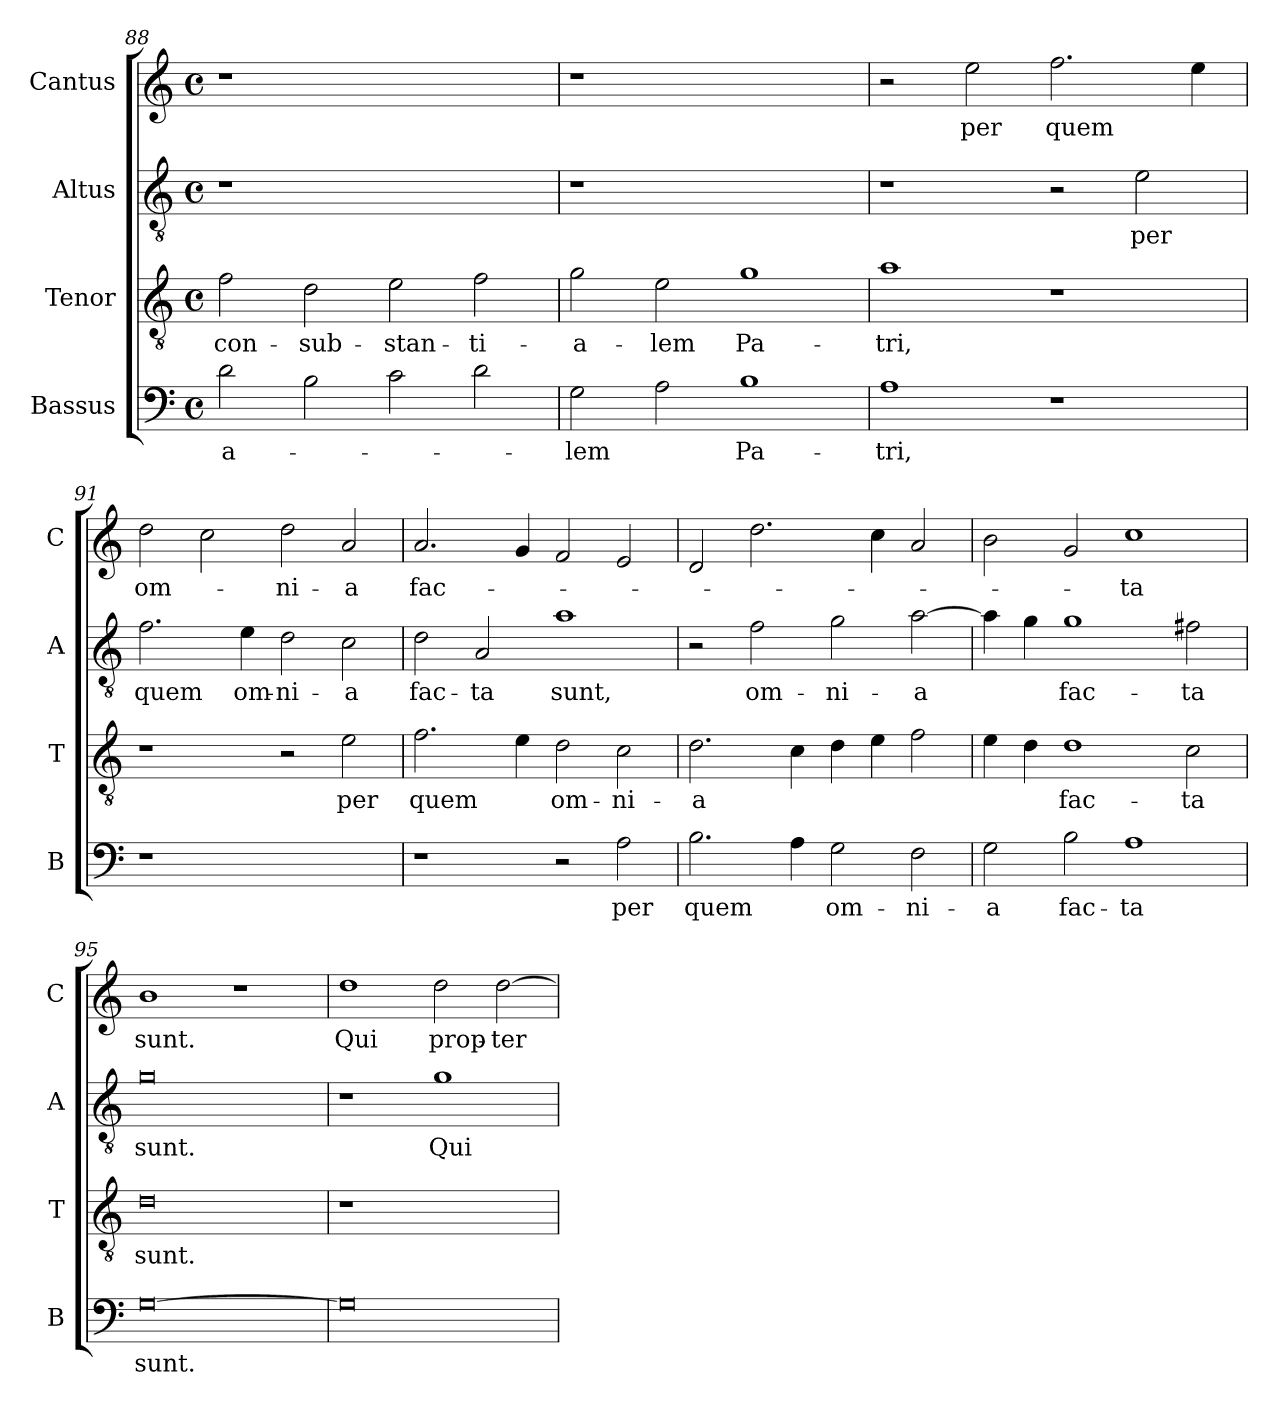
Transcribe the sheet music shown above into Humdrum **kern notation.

**kern	**text	**kern	**text	**kern	**text	**kern	**text
*part4	*part4	*part3	*part3	*part2	*part2	*part1	*part1
*staff4	*staff4	*staff3	*staff3	*staff2	*staff2	*staff1	*staff1
*I"Bassus	*	*I"Tenor	*	*I"Altus	*	*I"Cantus	*
*I'B	*	*I'T	*	*I'A	*	*I'C	*
*clefF4	*	*clefGv2	*	*clefGv2	*	*clefG2	*
*k[]	*	*k[]	*	*k[]	*	*k[]	*
*C:	*	*C:	*	*C:	*	*C:	*
*M4/4	*	*M4/4	*	*M4/4	*	*M4/4	*
*met(c)	*	*met(c)	*	*met(c)	*	*met(c)	*
=88	=88	=88	=88	=88	=88	=88	=88
!	!LO:LY:b	!	!	!	!	!	!
!	!	!	!LO:LY:b	!	!	!	!
2d\	-a-	2f\	con-	1r	.	1r	.
!	!	!	!LO:LY:b	!	!	!	!
2B\	.	2d\	-sub-	.	.	.	.
!	!	!	!LO:LY:b	!	!	!	!
2c\	.	2e\	-stan-	1ryy	.	1ryy	.
!	!	!	!LO:LY:b	!	!	!	!
2d\	.	2f\	-ti-	.	.	.	.
=89	=89	=89	=89	=89	=89	=89	=89
!	!LO:LY:b	!	!	!	!	!	!
!	!	!	!LO:LY:b	!	!	!	!
2G\	-lem	2g\	-a-	1r	.	1r	.
!	!	!	!LO:LY:b	!	!	!	!
2A\	.	2e\	-lem	.	.	.	.
!	!LO:LY:b	!	!	!	!	!	!
!	!	!	!LO:LY:b	!	!	!	!
1B	Pa-	1g	Pa-	1ryy	.	1ryy	.
=90	=90	=90	=90	=90	=90	=90	=90
!	!LO:LY:b	!	!	!	!	!	!
!	!	!	!LO:LY:b	!	!	!	!
1A	-tri,	1a	-tri,	1r	.	2r	.
!	!	!	!	!	!	!	!LO:LY:b
.	.	.	.	.	.	2ee\	per
!	!	!	!	!	!	!	!LO:LY:b
1r	.	1r	.	2r	.	2.ff\	quem
!	!	!	!	!	!LO:LY:b	!	!
.	.	.	.	2e\	per	.	.
.	.	.	.	.	.	4ee\	.
=91	=91	=91	=91	=91	=91	=91	=91
!	!	!	!	!	!LO:LY:b	!	!
!	!	!	!	!	!	!	!LO:LY:b
1r	.	1r	.	2.f\	quem	2dd\	om-
.	.	.	.	.	.	2cc\	.
!	!	!	!	!	!LO:LY:b	!	!
.	.	.	.	4e\	om-	.	.
!	!	!	!	!	!LO:LY:b	!	!
!	!	!	!	!	!	!	!LO:LY:b
1ryy	.	2r	.	2d\	-ni-	2dd\	-ni-
!	!	!	!LO:LY:b	!	!	!	!
!	!	!	!	!	!LO:LY:b	!	!
!	!	!	!	!	!	!	!LO:LY:b
.	.	2e\	per	2c\	-a	2a/	-a
!!LO:PB:g=z
=92	=92	=92	=92	=92	=92	=92	=92
!	!	!	!LO:LY:b	!	!	!	!
!	!	!	!	!	!LO:LY:b	!	!
!	!	!	!	!	!	!	!LO:LY:b
1r	.	2.f\	quem	2d\	fac-	2.a/	fac-
!	!	!	!	!	!LO:LY:b	!	!
.	.	.	.	2A/	-ta	.	.
.	.	4e\	.	.	.	4g/	.
!	!	!	!LO:LY:b	!	!	!	!
!	!	!	!	!	!LO:LY:b	!	!
2r	.	2d\	om-	1a	sunt,	2f/	.
!	!LO:LY:b	!	!	!	!	!	!
!	!	!	!LO:LY:b	!	!	!	!
2A\	per	2c\	-ni-	.	.	2e/	.
=93	=93	=93	=93	=93	=93	=93	=93
!	!LO:LY:b	!	!	!	!	!	!
!	!	!	!LO:LY:b	!	!	!	!
2.B\	quem	2.d\	-a	2r	.	2d/	.
!	!	!	!	!	!LO:LY:b	!	!
.	.	.	.	2f\	om-	2.dd\	.
4A\	.	4c\	.	.	.	.	.
!	!LO:LY:b	!	!	!	!	!	!
!	!	!	!	!	!LO:LY:b	!	!
2G\	om-	4d\	.	2g\	-ni-	.	.
.	.	4e\	.	.	.	4cc\	.
!	!LO:LY:b	!	!	!	!	!	!
!	!	!	!	!	!LO:LY:b	!	!
2F\	-ni-	2f\	.	[2a\	-a	2a/	.
=94	=94	=94	=94	=94	=94	=94	=94
!	!LO:LY:b	!	!	!	!	!	!
2G\	-a	4e\	.	4a\]	.	2b\	.
.	.	4d\	.	4g\	.	.	.
!	!LO:LY:b	!	!	!	!	!	!
!	!	!	!LO:LY:b	!	!	!	!
!	!	!	!	!	!LO:LY:b	!	!
2B\	fac-	1d	fac-	1g	fac-	2g/	.
!	!LO:LY:b	!	!	!	!	!	!
!	!	!	!	!	!	!	!LO:LY:b
1A	-ta	.	.	.	.	1cc	-ta
!	!	!	!LO:LY:b	!	!	!	!
!	!	!	!	!	!LO:LY:b	!	!
.	.	2c\	-ta	2f#X\	-ta	.	.
=95	=95	=95	=95	=95	=95	=95	=95
!	!LO:LY:b	!	!	!	!	!	!
!	!	!	!LO:LY:b	!	!	!	!
!	!	!	!	!	!LO:LY:b	!	!
!	!	!	!	!	!	!	!LO:LY:b
[0G	sunt.	0d	sunt.	0g	sunt.	1b	sunt.
.	.	.	.	.	.	1r	.
=96	=96	=96	=96	=96	=96	=96	=96
!	!	!	!	!	!	!	!LO:LY:b
0G]	.	1r	.	1r	.	1dd	Qui
!	!	!	!	!	!LO:LY:b	!	!
!	!	!	!	!	!	!	!LO:LY:b
.	.	1ryy	.	1g	Qui	2dd\	prop-
!	!	!	!	!	!	!	!LO:LY:b
.	.	.	.	.	.	[2dd\	-ter
=	=	=	=	=	=	=	=
*-	*-	*-	*-	*-	*-	*-	*-
